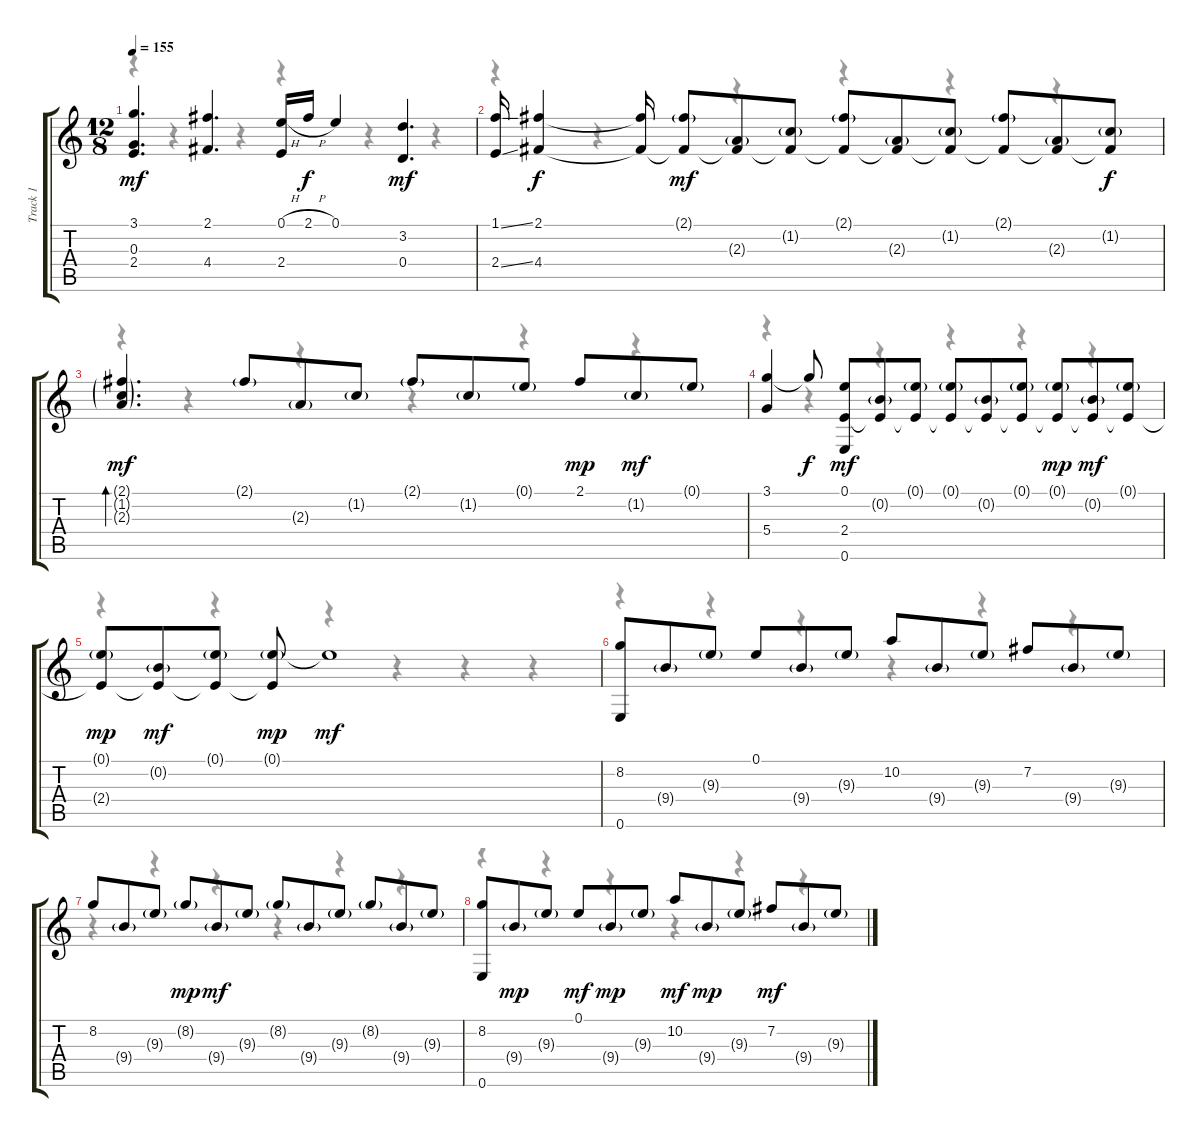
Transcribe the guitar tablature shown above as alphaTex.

\track ("Track 1" "Track 1") {instrument acousticguitarnylon}
\staff {score tabs}
\tuning (E4 B3 G3 D3 A2 E2) {hide}
\voice
\ts (12 8)
\tempo 155
\clef g2
\ks c
(3.1 0.3 2.4).4{d dy mf} (2.1 4.4).4{d} (0.1{h} 2.4).16 2.1{h}.16{dy f} 0.1.4 (3.2 0.4).4{d dy mf} |
(1.1{ss} 2.4{ss}).16 (2.1 4.4).4{dy f} (2.1{t} 4.4{t}).16 (2.1{g} 4.4{t}).8{dy mf} (2.3{g} 4.4{t}).8 (1.2{g} 4.4{t}).8 (2.1{g} 4.4{t}).8 (2.3{g} 4.4{t}).8 (1.2{g} 4.4{t}).8 (2.1{g} 4.4{t}).8 (2.3{g} 4.4{t}).8 (1.2{g} 4.4{t}).8{dy f} |
(2.1{g} 1.2{g} 2.3{g}).4{d bd 60 dy mf} 2.1{g}.8 2.3{g}.8 1.2{g}.8 2.1{g}.8 1.2{g}.8 0.1{g}.8 2.1.8{dy mp} 1.2{g}.8{dy mf} 0.1{g}.8 |
(3.1 5.4).4 3.1{t}.8{dy f} (0.1 2.4 0.6).8{dy mf} (0.2{g} 2.4{t}).8 (0.1{g} 2.4{t}).8 (0.1{g} 2.4{t}).8 (0.2{g} 2.4{t}).8 (0.1{g} 2.4{t}).8 (0.1{g} 2.4{t}).8{dy mp} (0.2{g} 2.4{t}).8{dy mf} (0.1{g} 2.4{t}).8 |
(0.1{g} 2.4{t}).8{dy mp} (0.2{g} 2.4{t}).8{dy mf} (0.1{g} 2.4{t}).8 (0.1{g} 2.4{t}).8{dy mp} 0.1{t}.1{dy mf} |
(8.2 0.6).8 9.4{g}.8 9.3{g}.8 0.1.8 9.4{g}.8 9.3{g}.8 10.2.8 9.4{g}.8 9.3{g}.8 7.2.8 9.4{g}.8 9.3{g}.8 |
8.2.8 9.4{g}.8 9.3{g}.8 8.2{g}.8{dy mp} 9.4{g}.8{dy mf} 9.3{g}.8 8.2{g}.8 9.4{g}.8 9.3{g}.8 8.2{g}.8 9.4{g}.8 9.3{g}.8 |
(8.2 0.6).8 9.4{g}.8{dy mp} 9.3{g}.8 0.1.8{dy mf} 9.4{g}.8{dy mp} 9.3{g}.8 10.2.8{dy mf} 9.4{g}.8{dy mp} 9.3{g}.8 7.2.8{dy mf} 9.4{g}.8 9.3{g}.8
\voice
\clef g2
\ottava regular
\simile none
\ks c
r.4{dy f} r.4 r.4 r.4 r.4 r.4 |
r.4 r.4 r.4 r.4 r.4 r.4 |
r.4 r.4 r.4 r.4 r.4 r.4 |
r.4 r.4 r.4 r.4 r.4 r.4 |
r.4 r.4 r.4 r.4 r.4 r.4 |
r.4 r.4 r.4 r.4 r.4 r.4 |
r.4 r.4 r.4 r.4 r.4 r.4 |
r.4 r.4 r.4 r.4 r.4 r.4
